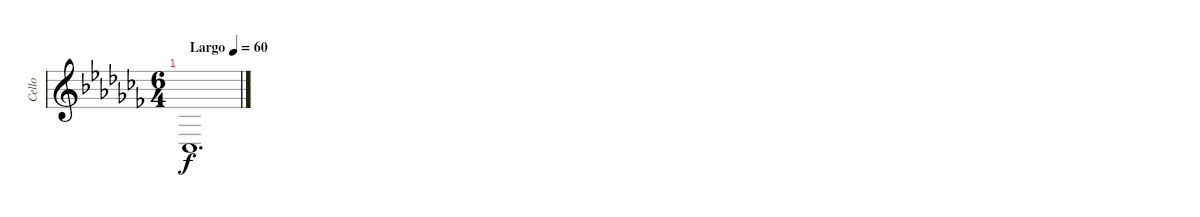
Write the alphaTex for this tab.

\track ("Cello" "Cello") {instrument cello}
\staff {score}
\tuning (A3 D3 G2 C2) {hide}
\ts (6 4)
\tempo (60 "Largo")
\clef g2
\ks abminor
4.3.1{d dy f instrument cello}
